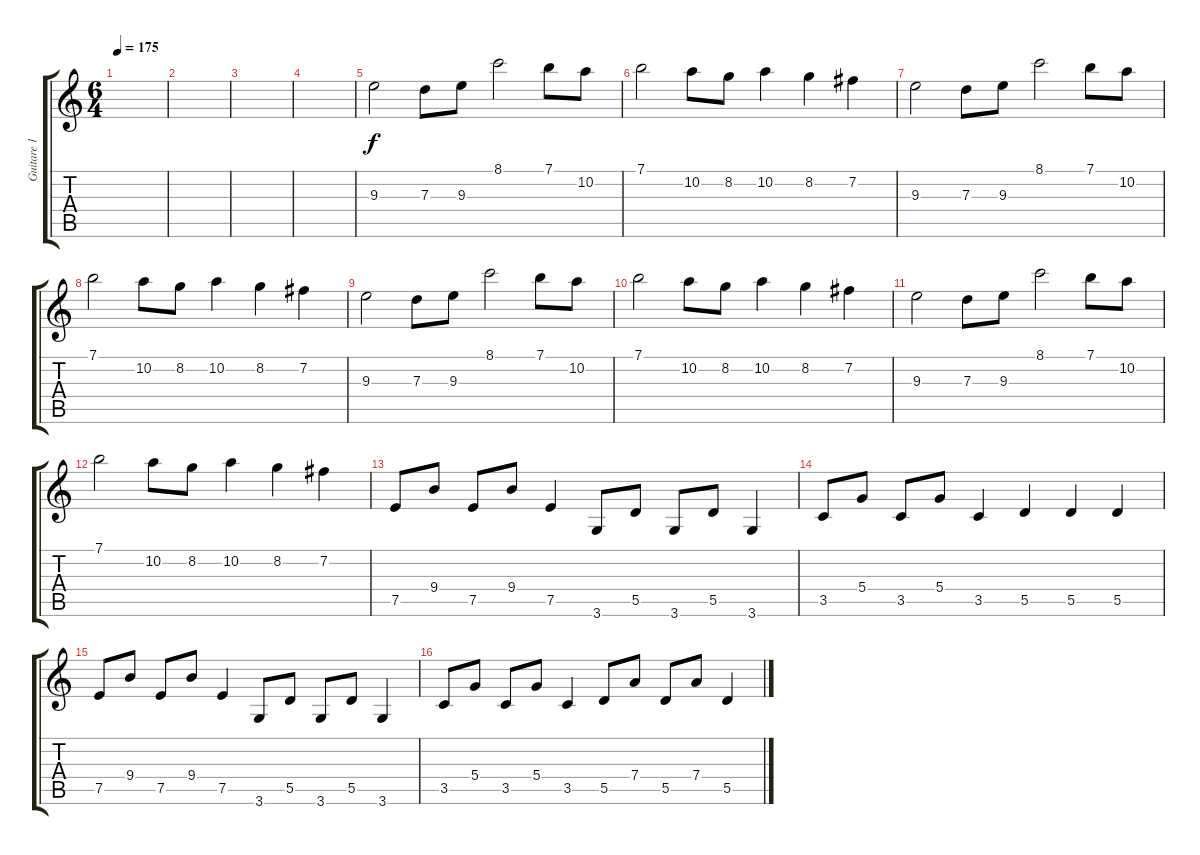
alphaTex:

\track ("Guitare 1" "Guitare 1") {instrument distortionguitar}
\staff {score tabs}
\tuning (E4 B3 G3 D3 A2 E2) {hide}
\ts (6 4)
\tempo 175
\clef g2
\ks c
|
|
|
|
9.3.2{instrument acousticguitarnylon} 7.3.8 9.3.8 8.1.2 7.1.8 10.2.8 |
7.1.2 10.2.8 8.2.8 10.2.4 8.2.4 7.2.4 |
9.3.2 7.3.8 9.3.8 8.1.2 7.1.8 10.2.8 |
7.1.2 10.2.8 8.2.8 10.2.4 8.2.4 7.2.4 |
9.3.2 7.3.8 9.3.8 8.1.2 7.1.8 10.2.8 |
7.1.2 10.2.8 8.2.8 10.2.4 8.2.4 7.2.4 |
9.3.2 7.3.8 9.3.8 8.1.2 7.1.8 10.2.8 |
7.1.2 10.2.8 8.2.8 10.2.4 8.2.4 7.2.4 |
7.5.8 9.4.8 7.5.8 9.4.8 7.5.4 3.6.8 5.5.8 3.6.8 5.5.8 3.6.4 |
3.5.8 5.4.8 3.5.8 5.4.8 3.5.4 5.5.4 5.5.4 5.5.4 |
7.5.8 9.4.8 7.5.8 9.4.8 7.5.4 3.6.8 5.5.8 3.6.8 5.5.8 3.6.4 |
3.5.8 5.4.8 3.5.8 5.4.8 3.5.4 5.5.8 7.4.8 5.5.8 7.4.8 5.5.4
